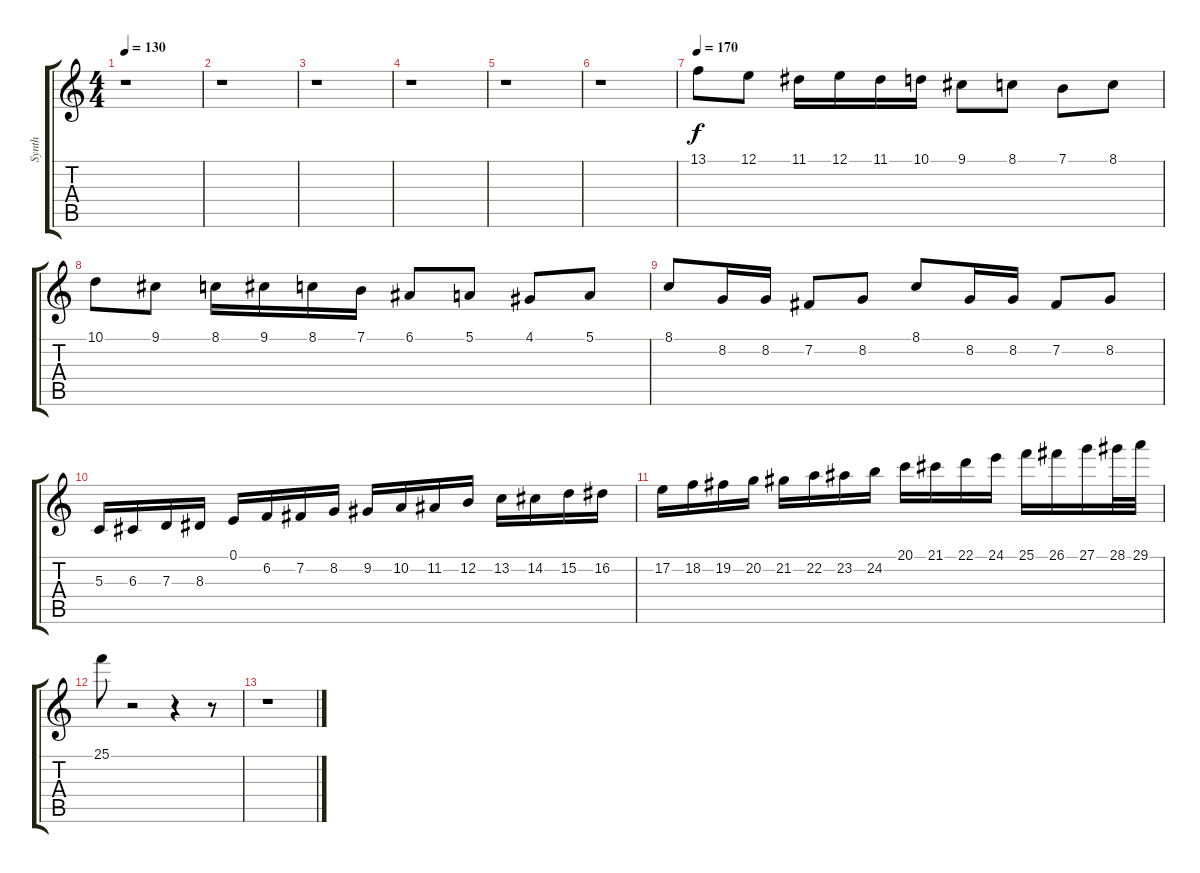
\track ("Synth" "Synth") {instrument xylophone}
\staff {score tabs}
\tuning (E4 B3 G3 D3 A2 E2) {hide}
\ts (4 4)
\tempo 130
\clef g2
\ks c
r.1{dy f} |
r.1 |
r.1 |
r.1 |
r.1 |
r.1 |
\tempo 170
13.1.8 12.1.8 11.1.16 12.1.16 11.1.16 10.1.16 9.1.8 8.1.8 7.1.8 8.1.8 |
10.1.8 9.1.8 8.1.16 9.1.16 8.1.16 7.1.16 6.1.8 5.1.8 4.1.8 5.1.8 |
8.1.8 8.2.16 8.2.16 7.2.8 8.2.8 8.1.8 8.2.16 8.2.16 7.2.8 8.2.8 |
5.3.16 6.3.16 7.3.16 8.3.16 0.1.16 6.2.16 7.2.16 8.2.16 9.2.16 10.2.16 11.2.16 12.2.16 13.2.16 14.2.16 15.2.16 16.2.16 |
17.2.16 18.2.16 19.2.16 20.2.16 21.2.16 22.2.16 23.2.16 24.2.16 20.1.16 21.1.16 22.1.16 24.1.16 25.1.16 26.1.16 27.1.16 28.1.32 29.1.32 |
25.1.8 r.2 r.4 r.8 |
r.1
